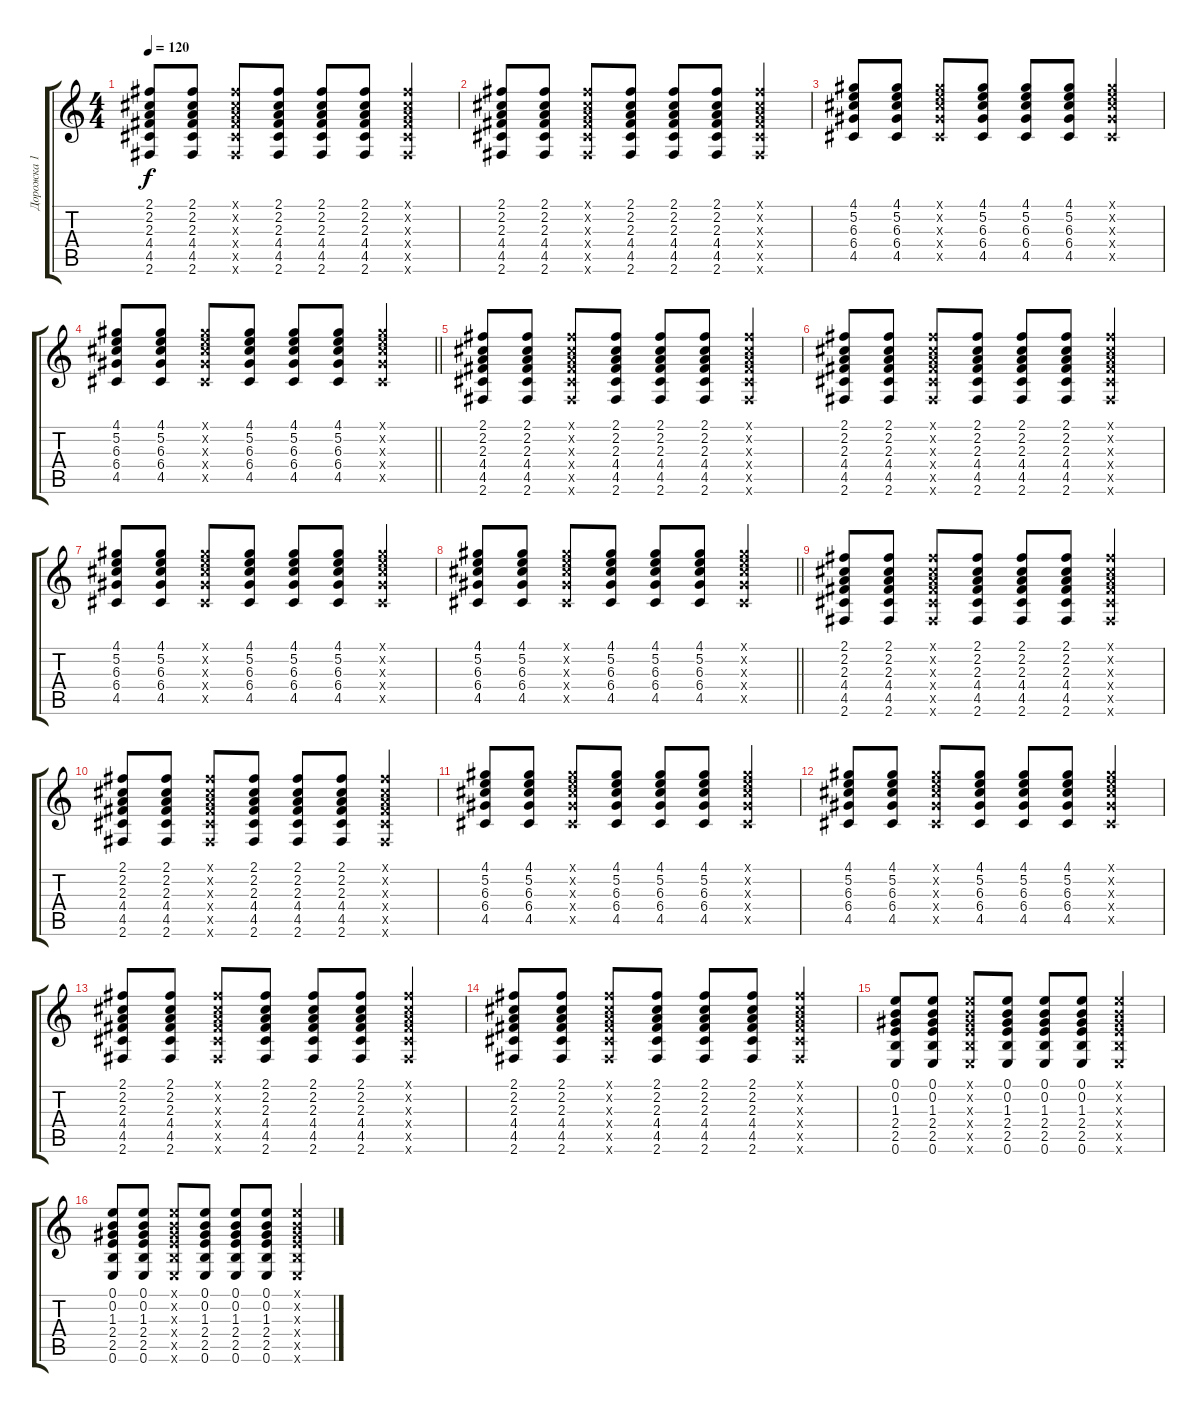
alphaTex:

\track ("Дорожка 1" "Дорожка 1") {instrument acousticguitarsteel}
\staff {score tabs}
\tuning (E4 B3 G3 D3 A2 E2) {hide}
\ts (4 4)
\tempo 120
\clef g2
\ks c
(2.1 2.2 2.3 4.4 4.5 2.6).8{dy f} (2.1 2.2 2.3 4.4 4.5 2.6).8 (2.1{x} 2.2{x} 2.3{x} 4.4{x} 4.5{x} 2.6{x}).8 (2.1 2.2 2.3 4.4 4.5 2.6).8 (2.1 2.2 2.3 4.4 4.5 2.6).8 (2.1 2.2 2.3 4.4 4.5 2.6).8 (2.1{x} 2.2{x} 2.3{x} 4.4{x} 4.5{x} 2.6{x}).4 |
(2.1 2.2 2.3 4.4 4.5 2.6).8 (2.1 2.2 2.3 4.4 4.5 2.6).8 (2.1{x} 2.2{x} 2.3{x} 4.4{x} 4.5{x} 2.6{x}).8 (2.1 2.2 2.3 4.4 4.5 2.6).8 (2.1 2.2 2.3 4.4 4.5 2.6).8 (2.1 2.2 2.3 4.4 4.5 2.6).8 (2.1{x} 2.2{x} 2.3{x} 4.4{x} 4.5{x} 2.6{x}).4 |
(4.1 5.2 6.3 6.4 4.5).8 (4.1 5.2 6.3 6.4 4.5).8 (4.1{x} 5.2{x} 6.3{x} 6.4{x} 4.5{x}).8 (4.1 5.2 6.3 6.4 4.5).8 (4.1 5.2 6.3 6.4 4.5).8 (4.1 5.2 6.3 6.4 4.5).8 (4.1{x} 5.2{x} 6.3{x} 6.4{x} 4.5{x}).4 |
\barLineRight lightlight
(4.1 5.2 6.3 6.4 4.5).8 (4.1 5.2 6.3 6.4 4.5).8 (4.1{x} 5.2{x} 6.3{x} 6.4{x} 4.5{x}).8 (4.1 5.2 6.3 6.4 4.5).8 (4.1 5.2 6.3 6.4 4.5).8 (4.1 5.2 6.3 6.4 4.5).8 (4.1{x} 5.2{x} 6.3{x} 6.4{x} 4.5{x}).4 |
(2.1 2.2 2.3 4.4 4.5 2.6).8 (2.1 2.2 2.3 4.4 4.5 2.6).8 (2.1{x} 2.2{x} 2.3{x} 4.4{x} 4.5{x} 2.6{x}).8 (2.1 2.2 2.3 4.4 4.5 2.6).8 (2.1 2.2 2.3 4.4 4.5 2.6).8 (2.1 2.2 2.3 4.4 4.5 2.6).8 (2.1{x} 2.2{x} 2.3{x} 4.4{x} 4.5{x} 2.6{x}).4 |
(2.1 2.2 2.3 4.4 4.5 2.6).8 (2.1 2.2 2.3 4.4 4.5 2.6).8 (2.1{x} 2.2{x} 2.3{x} 4.4{x} 4.5{x} 2.6{x}).8 (2.1 2.2 2.3 4.4 4.5 2.6).8 (2.1 2.2 2.3 4.4 4.5 2.6).8 (2.1 2.2 2.3 4.4 4.5 2.6).8 (2.1{x} 2.2{x} 2.3{x} 4.4{x} 4.5{x} 2.6{x}).4 |
(4.1 5.2 6.3 6.4 4.5).8 (4.1 5.2 6.3 6.4 4.5).8 (4.1{x} 5.2{x} 6.3{x} 6.4{x} 4.5{x}).8 (4.1 5.2 6.3 6.4 4.5).8 (4.1 5.2 6.3 6.4 4.5).8 (4.1 5.2 6.3 6.4 4.5).8 (4.1{x} 5.2{x} 6.3{x} 6.4{x} 4.5{x}).4 |
\barLineRight lightlight
(4.1 5.2 6.3 6.4 4.5).8 (4.1 5.2 6.3 6.4 4.5).8 (4.1{x} 5.2{x} 6.3{x} 6.4{x} 4.5{x}).8 (4.1 5.2 6.3 6.4 4.5).8 (4.1 5.2 6.3 6.4 4.5).8 (4.1 5.2 6.3 6.4 4.5).8 (4.1{x} 5.2{x} 6.3{x} 6.4{x} 4.5{x}).4 |
(2.1 2.2 2.3 4.4 4.5 2.6).8 (2.1 2.2 2.3 4.4 4.5 2.6).8 (2.1{x} 2.2{x} 2.3{x} 4.4{x} 4.5{x} 2.6{x}).8 (2.1 2.2 2.3 4.4 4.5 2.6).8 (2.1 2.2 2.3 4.4 4.5 2.6).8 (2.1 2.2 2.3 4.4 4.5 2.6).8 (2.1{x} 2.2{x} 2.3{x} 4.4{x} 4.5{x} 2.6{x}).4 |
(2.1 2.2 2.3 4.4 4.5 2.6).8 (2.1 2.2 2.3 4.4 4.5 2.6).8 (2.1{x} 2.2{x} 2.3{x} 4.4{x} 4.5{x} 2.6{x}).8 (2.1 2.2 2.3 4.4 4.5 2.6).8 (2.1 2.2 2.3 4.4 4.5 2.6).8 (2.1 2.2 2.3 4.4 4.5 2.6).8 (2.1{x} 2.2{x} 2.3{x} 4.4{x} 4.5{x} 2.6{x}).4 |
(4.1 5.2 6.3 6.4 4.5).8 (4.1 5.2 6.3 6.4 4.5).8 (4.1{x} 5.2{x} 6.3{x} 6.4{x} 4.5{x}).8 (4.1 5.2 6.3 6.4 4.5).8 (4.1 5.2 6.3 6.4 4.5).8 (4.1 5.2 6.3 6.4 4.5).8 (4.1{x} 5.2{x} 6.3{x} 6.4{x} 4.5{x}).4 |
(4.1 5.2 6.3 6.4 4.5).8 (4.1 5.2 6.3 6.4 4.5).8 (4.1{x} 5.2{x} 6.3{x} 6.4{x} 4.5{x}).8 (4.1 5.2 6.3 6.4 4.5).8 (4.1 5.2 6.3 6.4 4.5).8 (4.1 5.2 6.3 6.4 4.5).8 (4.1{x} 5.2{x} 6.3{x} 6.4{x} 4.5{x}).4 |
(2.1 2.2 2.3 4.4 4.5 2.6).8 (2.1 2.2 2.3 4.4 4.5 2.6).8 (2.1{x} 2.2{x} 2.3{x} 4.4{x} 4.5{x} 2.6{x}).8 (2.1 2.2 2.3 4.4 4.5 2.6).8 (2.1 2.2 2.3 4.4 4.5 2.6).8 (2.1 2.2 2.3 4.4 4.5 2.6).8 (2.1{x} 2.2{x} 2.3{x} 4.4{x} 4.5{x} 2.6{x}).4 |
(2.1 2.2 2.3 4.4 4.5 2.6).8 (2.1 2.2 2.3 4.4 4.5 2.6).8 (2.1{x} 2.2{x} 2.3{x} 4.4{x} 4.5{x} 2.6{x}).8 (2.1 2.2 2.3 4.4 4.5 2.6).8 (2.1 2.2 2.3 4.4 4.5 2.6).8 (2.1 2.2 2.3 4.4 4.5 2.6).8 (2.1{x} 2.2{x} 2.3{x} 4.4{x} 4.5{x} 2.6{x}).4 |
(0.1 0.2 1.3 2.4 2.5 0.6).8 (0.1 0.2 1.3 2.4 2.5 0.6).8 (0.1{x} 0.2{x} 1.3{x} 2.4{x} 2.5{x} 0.6{x}).8 (0.1 0.2 1.3 2.4 2.5 0.6).8 (0.1 0.2 1.3 2.4 2.5 0.6).8 (0.1 0.2 1.3 2.4 2.5 0.6).8 (0.1{x} 0.2{x} 1.3{x} 2.4{x} 2.5{x} 0.6{x}).4 |
(0.1 0.2 1.3 2.4 2.5 0.6).8 (0.1 0.2 1.3 2.4 2.5 0.6).8 (0.1{x} 0.2{x} 1.3{x} 2.4{x} 2.5{x} 0.6{x}).8 (0.1 0.2 1.3 2.4 2.5 0.6).8 (0.1 0.2 1.3 2.4 2.5 0.6).8 (0.1 0.2 1.3 2.4 2.5 0.6).8 (0.1{x} 0.2{x} 1.3{x} 2.4{x} 2.5{x} 0.6{x}).4
